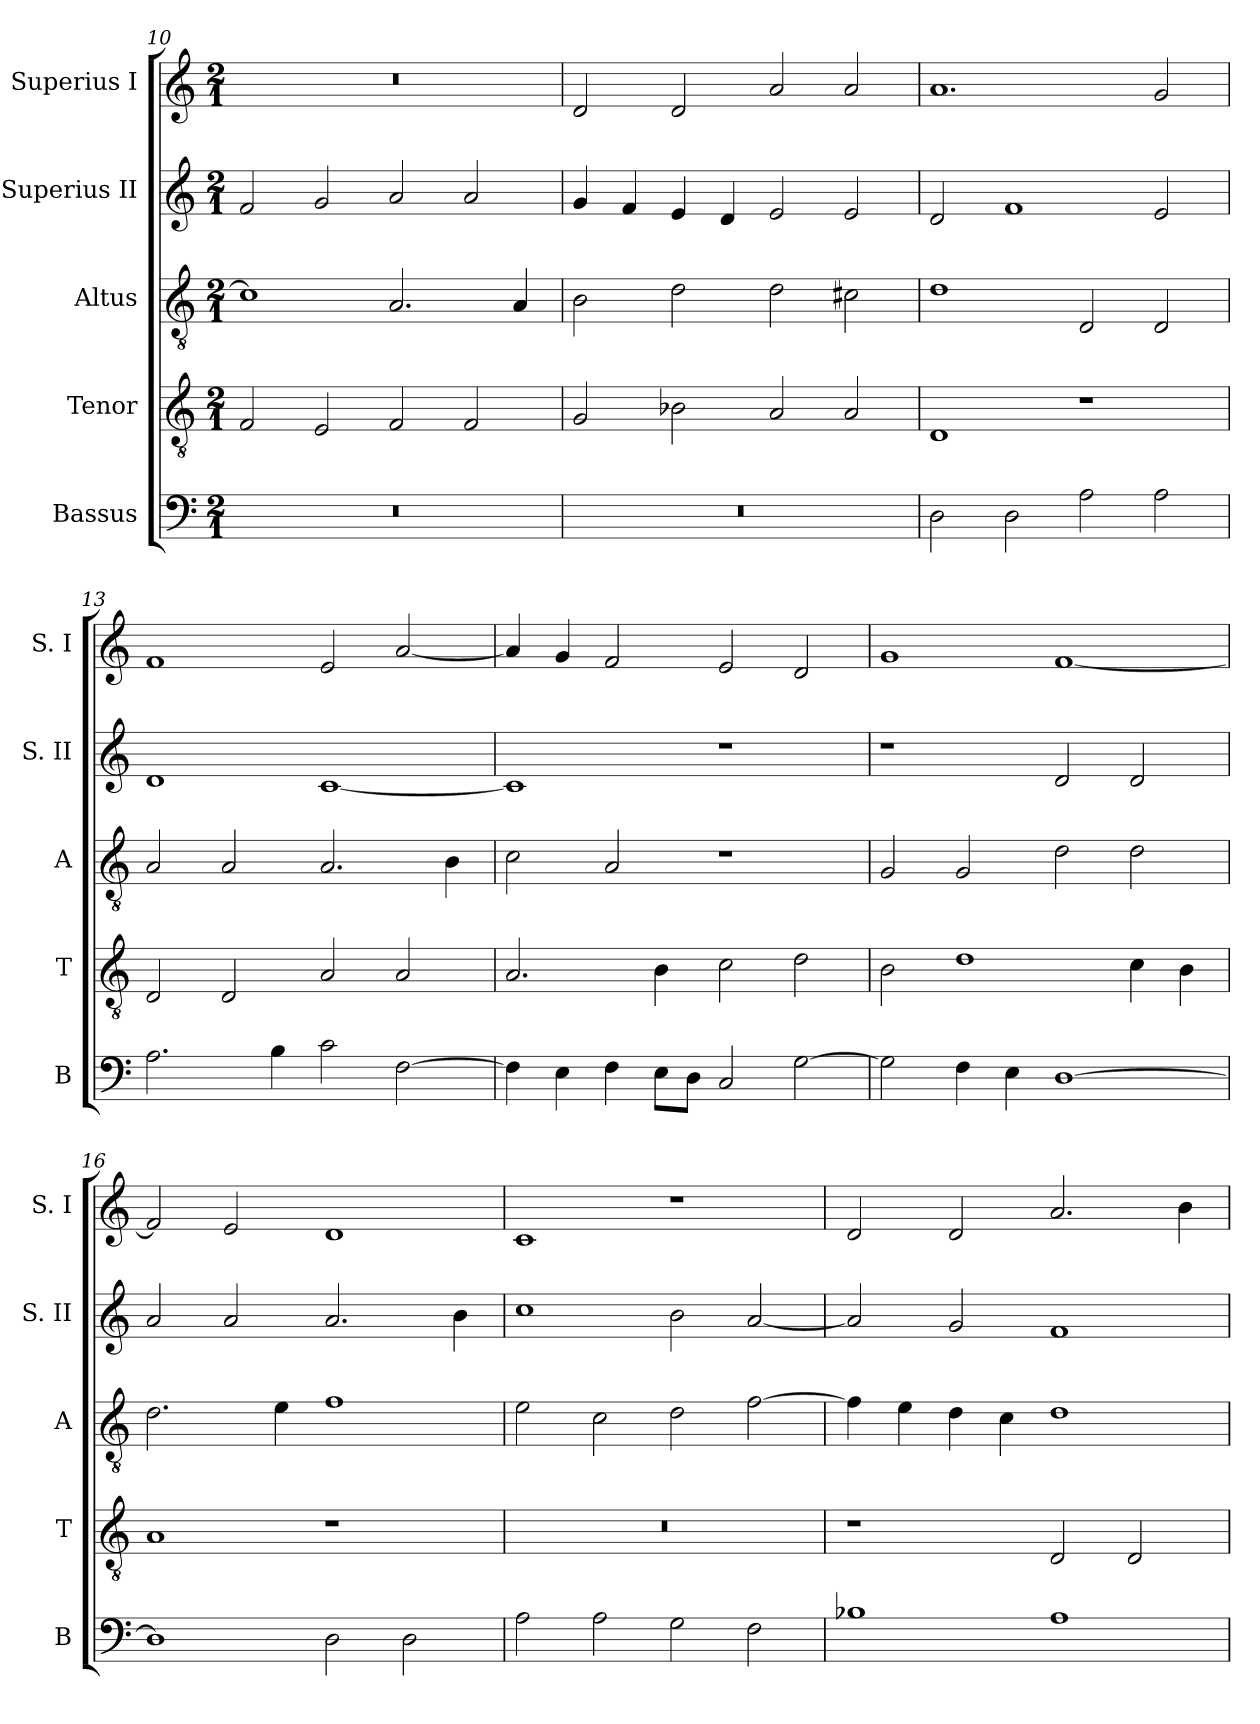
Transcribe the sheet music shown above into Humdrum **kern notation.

**kern	**kern	**kern	**kern	**kern
*part5	*part4	*part3	*part2	*part1
*staff5	*staff4	*staff3	*staff2	*staff1
*I"Bassus	*I"Tenor	*I"Altus	*I"Superius II	*I"Superius I
*I'B	*I'T	*I'A	*I'S. II	*I'S. I
*clefF4	*clefGv2	*clefGv2	*clefG2	*clefG2
*k[]	*k[]	*k[]	*k[]	*k[]
*C:	*C:	*C:	*C:	*C:
*M2/1	*M2/1	*M2/1	*M2/1	*M2/1
=10	=10	=10	=10	=10
0r	2F	1c]	2f	0r
.	2E	.	2g	.
.	2F	2.A	2a	.
.	2F	.	2a	.
.	.	4A	.	.
=11	=11	=11	=11	=11
0r	2G	2B	4g	2d
.	.	.	4f	.
.	2B-X	2d	4e	2d
.	.	.	4d	.
.	2A	2d	2e	2a
.	2A	2c#X	2e	2a
=12	=12	=12	=12	=12
2D	1D	1d	2d	1.a
2D	.	.	1f	.
2A	1r	2D	.	.
2A	.	2D	2e	2g
=13	=13	=13	=13	=13
2.A	2D	2A	1d	1f
.	2D	2A	.	.
4B	.	.	.	.
2c	2A	2.A	[1c	2e
[2F	2A	.	.	[2a
.	.	4B	.	.
=14	=14	=14	=14	=14
4F]	2.A	2c	1c]	4a]
4E	.	.	.	4g
4F	.	2A	.	2f
8EL	4B	.	.	.
8DJ	.	.	.	.
2C	2c	1r	1r	2e
[2G	2d	.	.	2d
=15	=15	=15	=15	=15
2G]	2B	2G	1r	1g
4F	1d	2G	.	.
4E	.	.	.	.
[1D	.	2d	2d	[1f
.	4c	2d	2d	.
.	4B	.	.	.
=16	=16	=16	=16	=16
1D]	1A	2.d	2a	2f]
.	.	.	2a	2e
.	.	4e	.	.
2D	1r	1f	2.a	1d
2D	.	.	.	.
.	.	.	4b	.
=17	=17	=17	=17	=17
2A	0r	2e	1cc	1c
2A	.	2c	.	.
2G	.	2d	2b	1r
2F	.	[2f	[2a	.
=18	=18	=18	=18	=18
1B-X	1r	4f]	2a]	2d
.	.	4e	.	.
.	.	4d	2g	2d
.	.	4c	.	.
1A	2D	1d	1f	2.a
.	2D	.	.	.
.	.	.	.	4b
=	=	=	=	=
*-	*-	*-	*-	*-
